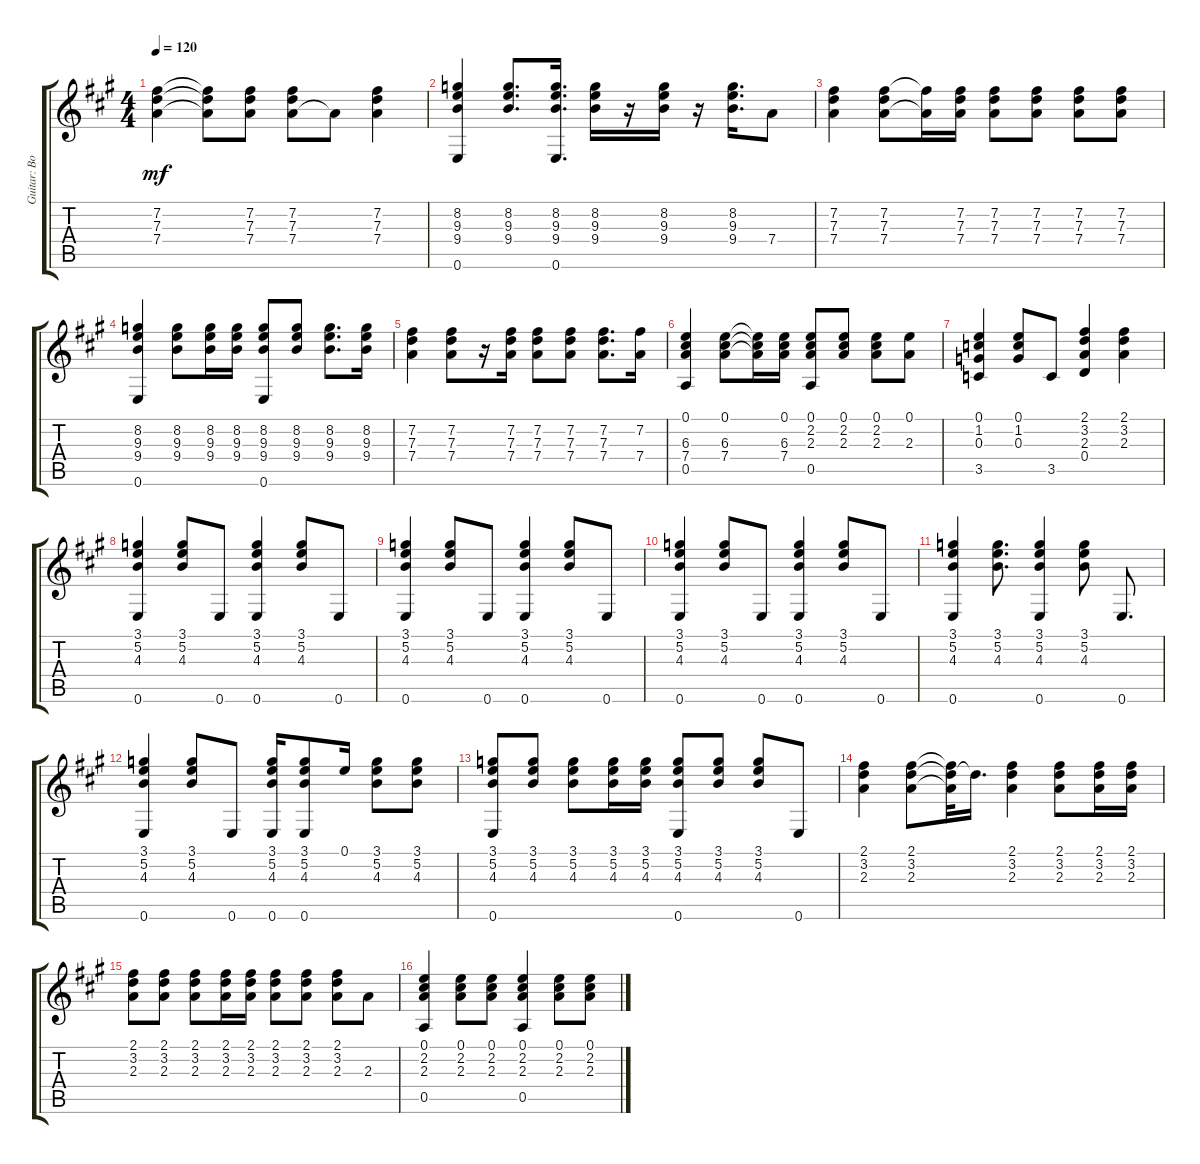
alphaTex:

\track ("Guitar: Bob Seger" "Guitar: Bo") {instrument acousticguitarnylon}
\staff {score tabs}
\tuning (E4 B3 G3 D3 A2 E2) {hide}
\ts (4 4)
\tempo 120
\clef g2
\ks a
(7.2 7.3 7.4).4{dy mf} (7.2{t} 7.3{t} 7.4{t}).8 (7.2 7.3 7.4).8 (7.2 7.3 7.4).8 7.4{t}.8 (7.2 7.3 7.4).4 |
(8.2 9.3 9.4 0.6).4 (8.2 9.3 9.4).8{d} (8.2 9.3 9.4 0.6).16{d} (8.2 9.3 9.4).16 r.16 (8.2 9.3 9.4).16 r.16 (8.2 9.3 9.4).16{d} 7.4.8 |
(7.2 7.3 7.4).4 (7.2 7.3 7.4).8 (7.2{t} 7.4{t}).16 (7.2 7.3 7.4).16 (7.2 7.3 7.4).8 (7.2 7.3 7.4).8 (7.2 7.3 7.4).8 (7.2 7.3 7.4).8 |
(8.2 9.3 9.4 0.6).4 (8.2 9.3 9.4).8 (8.2 9.3 9.4).16 (8.2 9.3 9.4).16 (8.2 9.3 9.4 0.6).8 (8.2 9.3 9.4).8 (8.2 9.3 9.4).8{d} (8.2 9.3 9.4).16 |
(7.2 7.3 7.4).4 (7.2 7.3 7.4).8 r.16 (7.2 7.3 7.4).16 (7.2 7.3 7.4).8 (7.2 7.3 7.4).8 (7.2 7.3 7.4).8{d} (7.2 7.4).16 |
(0.1 6.3 7.4 0.5).4 (0.1 6.3 7.4).8 (0.1{t} 6.3{t} 7.4{t}).16 (0.1 6.3 7.4).16 (0.1 2.2 2.3 0.5).8 (0.1 2.2 2.3).8 (0.1 2.2 2.3).8 (0.1 2.3).8 |
(0.1 1.2 0.3 3.5).4 (0.1 1.2 0.3).8 3.5.8 (2.1 3.2 2.3 0.4).4 (2.1 3.2 2.3).4 |
(3.1 5.2 4.3 0.6).4 (3.1 5.2 4.3).8 0.6.8 (3.1 5.2 4.3 0.6).4 (3.1 5.2 4.3).8 0.6.8 |
(3.1 5.2 4.3 0.6).4 (3.1 5.2 4.3).8 0.6.8 (3.1 5.2 4.3 0.6).4 (3.1 5.2 4.3).8 0.6.8 |
(3.1 5.2 4.3 0.6).4 (3.1 5.2 4.3).8 0.6.8 (3.1 5.2 4.3 0.6).4 (3.1 5.2 4.3).8 0.6.8 |
(3.1 5.2 4.3 0.6).4 (3.1 5.2 4.3).8{d} (3.1 5.2 4.3 0.6).4 (3.1 5.2 4.3).8 0.6.8{d} |
(3.1 5.2 4.3 0.6).4 (3.1 5.2 4.3).8 0.6.8 (3.1 5.2 4.3 0.6).16 (3.1 5.2 4.3 0.6).8 0.1.16 (3.1 5.2 4.3).8 (3.1 5.2 4.3).8 |
(3.1 5.2 4.3 0.6).8 (3.1 5.2 4.3).8 (3.1 5.2 4.3).8 (3.1 5.2 4.3).16 (3.1 5.2 4.3).16 (3.1 5.2 4.3 0.6).8 (3.1 5.2 4.3).8 (3.1 5.2 4.3).8 0.6.8 |
(2.1 3.2 2.3).4 (2.1 3.2 2.3).8 (2.1{t} 3.2{t} 2.3{t}).32 3.2{t}.16{d} (2.1 3.2 2.3).4 (2.1 3.2 2.3).8 (2.1 3.2 2.3).16 (2.1 3.2 2.3).16 |
(2.1 3.2 2.3).8 (2.1 3.2 2.3).8 (2.1 3.2 2.3).8 (2.1 3.2 2.3).16 (2.1 3.2 2.3).16 (2.1 3.2 2.3).8 (2.1 3.2 2.3).8 (2.1 3.2 2.3).8 2.3.8 |
(0.1 2.2 2.3 0.5).4 (0.1 2.2 2.3).8 (0.1 2.2 2.3).8 (0.1 2.2 2.3 0.5).4 (0.1 2.2 2.3).8 (0.1 2.2 2.3).8
